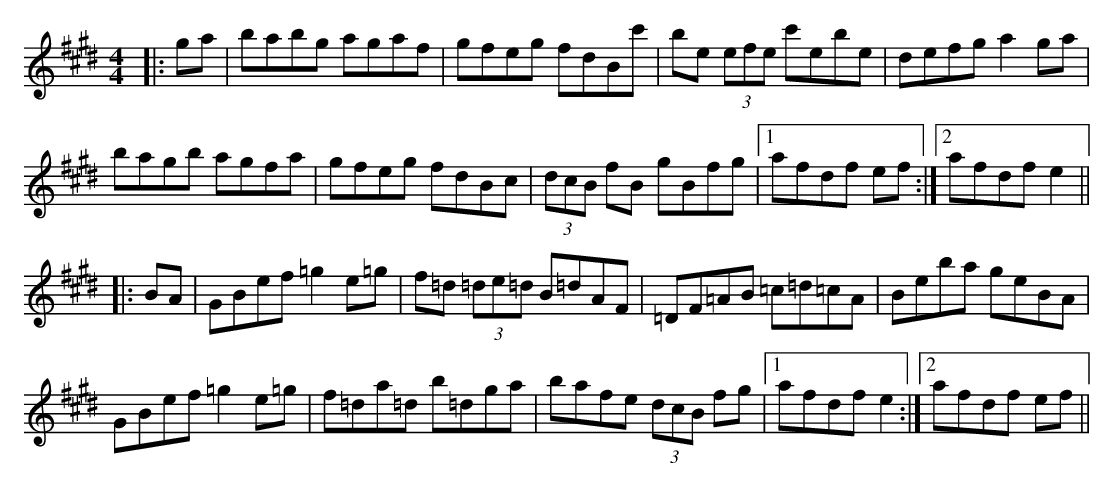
X:1
M:4/4
K:E
|:ga|babg agaf|gfeg fdBc'|be (3efe c'ebe|defg a2ga|
bagb agfa|gfeg fdBc|(3dcB fB gBfg|1 afdf ef:|2 afdf e2||
|:BA|GBef =g2e=g|f=d (3=de=d B=dAF|=DF=AB =c=d=cA|Beba geBA|
GBef =g2e=g|f=da=d b=dga|bafe (3dcB fg|1 afdf e2:|2 afdf ef||
